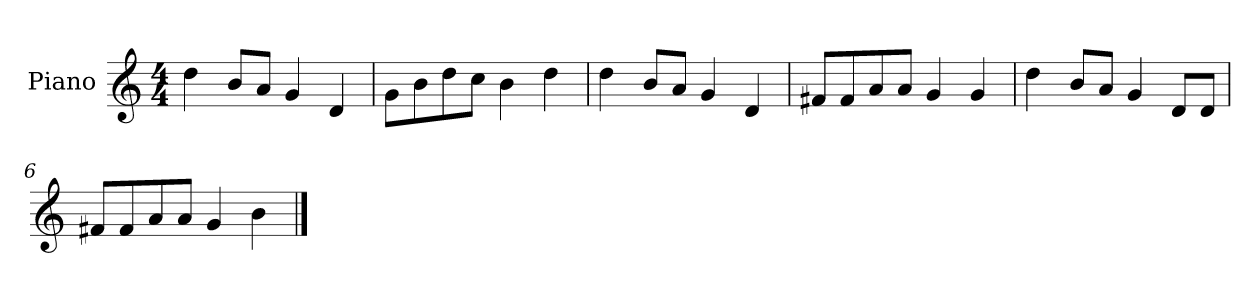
**kern
*part1
*staff1
*I"Piano
*I'P-no
*clefG2
*k[]
*M4/4
*MM90
=1
4dd\
8b/L
8a/J
4g/
4d/
=2
8g\L
8b\
8dd\
8cc\J
4b\
4dd\
=3
4dd\
8b/L
8a/J
4g/
4d/
=4
8f#X/L
8f#/
8a/
8a/J
4g/
4g/
=5
4dd\
8b/L
8a/J
4g/
8d/L
8d/J
=6
8f#X/L
8f#/
8a/
8a/J
4g/
4b\
==
*-
